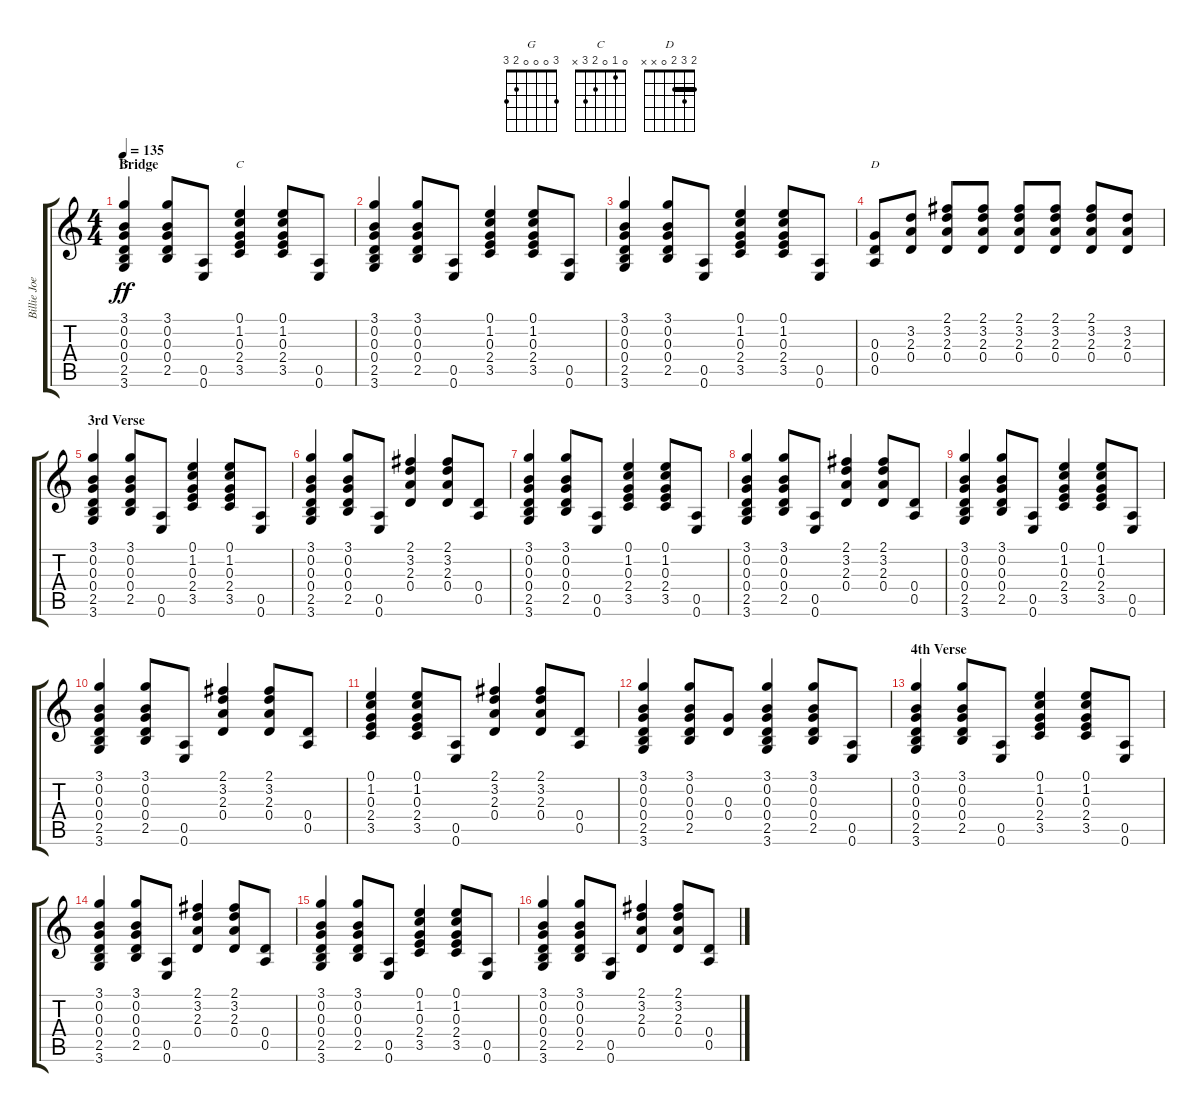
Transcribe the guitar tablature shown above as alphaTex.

\track ("Billie Joe Armstrong (Guitar 2)" "Billie Joe") {instrument acousticguitarnylon}
\staff {score tabs}
\tuning (E4 B3 G3 D3 A2 E2) {hide}
\chord ("G" 3 0 0 0 2 3)
\chord ("C" 0 1 0 2 3 x)
\chord ("D" 2 3 2 0 x x) {barre 2}
\ts (4 4)
\section ("" "Bridge")
\tempo 135
\clef g2
\ks c
(3.1 0.2 0.3 0.4 2.5 3.6).4{ch "G" dy ff} (3.1 0.2 0.3 0.4 2.5).8 (0.5 0.6).8 (0.1 1.2 0.3 2.4 3.5).4{ch "C"} (0.1 1.2 0.3 2.4 3.5).8 (0.5 0.6).8 |
(3.1 0.2 0.3 0.4 2.5 3.6).4 (3.1 0.2 0.3 0.4 2.5).8 (0.5 0.6).8 (0.1 1.2 0.3 2.4 3.5).4 (0.1 1.2 0.3 2.4 3.5).8 (0.5 0.6).8 |
(3.1 0.2 0.3 0.4 2.5 3.6).4 (3.1 0.2 0.3 0.4 2.5).8 (0.5 0.6).8 (0.1 1.2 0.3 2.4 3.5).4 (0.1 1.2 0.3 2.4 3.5).8 (0.5 0.6).8 |
(0.3 0.4 0.5).8{ch "D"} (3.2 2.3 0.4).8 (2.1 3.2 2.3 0.4).8 (2.1 3.2 2.3 0.4).8 (2.1 3.2 2.3 0.4).8 (2.1 3.2 2.3 0.4).8 (2.1 3.2 2.3 0.4).8 (3.2 2.3 0.4).8 |
\section ("" "3rd Verse")
(3.1 0.2 0.3 0.4 2.5 3.6).4 (3.1 0.2 0.3 0.4 2.5).8 (0.5 0.6).8 (0.1 1.2 0.3 2.4 3.5).4 (0.1 1.2 0.3 2.4 3.5).8 (0.5 0.6).8 |
(3.1 0.2 0.3 0.4 2.5 3.6).4 (3.1 0.2 0.3 0.4 2.5).8 (0.5 0.6).8 (2.1 3.2 2.3 0.4).4 (2.1 3.2 2.3 0.4).8 (0.4 0.5).8 |
(3.1 0.2 0.3 0.4 2.5 3.6).4 (3.1 0.2 0.3 0.4 2.5).8 (0.5 0.6).8 (0.1 1.2 0.3 2.4 3.5).4 (0.1 1.2 0.3 2.4 3.5).8 (0.5 0.6).8 |
(3.1 0.2 0.3 0.4 2.5 3.6).4 (3.1 0.2 0.3 0.4 2.5).8 (0.5 0.6).8 (2.1 3.2 2.3 0.4).4 (2.1 3.2 2.3 0.4).8 (0.4 0.5).8 |
(3.1 0.2 0.3 0.4 2.5 3.6).4 (3.1 0.2 0.3 0.4 2.5).8 (0.5 0.6).8 (0.1 1.2 0.3 2.4 3.5).4 (0.1 1.2 0.3 2.4 3.5).8 (0.5 0.6).8 |
(3.1 0.2 0.3 0.4 2.5 3.6).4 (3.1 0.2 0.3 0.4 2.5).8 (0.5 0.6).8 (2.1 3.2 2.3 0.4).4 (2.1 3.2 2.3 0.4).8 (0.4 0.5).8 |
(0.1 1.2 0.3 2.4 3.5).4 (0.1 1.2 0.3 2.4 3.5).8 (0.5 0.6).8 (2.1 3.2 2.3 0.4).4 (2.1 3.2 2.3 0.4).8 (0.4 0.5).8 |
(3.1 0.2 0.3 0.4 2.5 3.6).4 (3.1 0.2 0.3 0.4 2.5).8 (0.3 0.4).8 (3.1 0.2 0.3 0.4 2.5 3.6).4 (3.1 0.2 0.3 0.4 2.5).8 (0.5 0.6).8 |
\section ("" "4th Verse")
(3.1 0.2 0.3 0.4 2.5 3.6).4 (3.1 0.2 0.3 0.4 2.5).8 (0.5 0.6).8 (0.1 1.2 0.3 2.4 3.5).4 (0.1 1.2 0.3 2.4 3.5).8 (0.5 0.6).8 |
(3.1 0.2 0.3 0.4 2.5 3.6).4 (3.1 0.2 0.3 0.4 2.5).8 (0.5 0.6).8 (2.1 3.2 2.3 0.4).4 (2.1 3.2 2.3 0.4).8 (0.4 0.5).8 |
(3.1 0.2 0.3 0.4 2.5 3.6).4 (3.1 0.2 0.3 0.4 2.5).8 (0.5 0.6).8 (0.1 1.2 0.3 2.4 3.5).4 (0.1 1.2 0.3 2.4 3.5).8 (0.5 0.6).8 |
(3.1 0.2 0.3 0.4 2.5 3.6).4 (3.1 0.2 0.3 0.4 2.5).8 (0.5 0.6).8 (2.1 3.2 2.3 0.4).4 (2.1 3.2 2.3 0.4).8 (0.4 0.5).8
